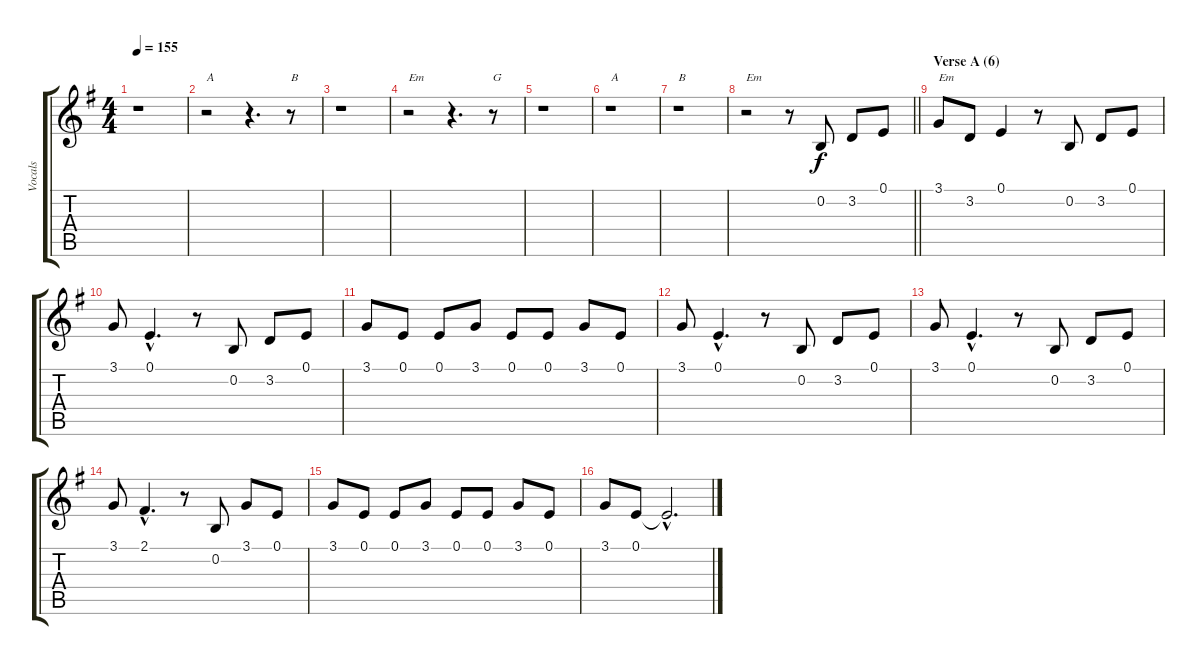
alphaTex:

\track ("Vocals" "Vocals") {instrument sopranosax}
\staff {score tabs}
\tuning (E4 B3 G3 D3 A2 E2) {hide}
\ts (4 4)
\tempo 155
\clef g2
\ks eminor
r.1{dy f} |
r.2{txt "A"} r.4{d} r.8{txt "B"} |
r.1 |
r.2{txt "Em"} r.4{d} r.8{txt "G"} |
r.1 |
r.1{txt "A"} |
r.1{txt "B"} |
\barLineRight lightlight
r.2{txt "Em"} r.8 0.2.8 3.2.8 0.1.8 |
\section ("" "Verse A (6)")
3.1.8{txt "Em"} 3.2.8 0.1.4 r.8 0.2.8 3.2.8 0.1.8 |
3.1.8 0.1{hac}.4{d} r.8 0.2.8 3.2.8 0.1.8 |
3.1.8 0.1.8 0.1.8 3.1.8 0.1.8 0.1.8 3.1.8 0.1.8 |
3.1.8 0.1{hac}.4{d} r.8 0.2.8 3.2.8 0.1.8 |
3.1.8 0.1{hac}.4{d} r.8 0.2.8 3.2.8 0.1.8 |
3.1.8 2.1{hac}.4{d} r.8 0.2.8 3.1.8 0.1.8 |
3.1.8 0.1.8 0.1.8 3.1.8 0.1.8 0.1.8 3.1.8 0.1.8 |
3.1.8 0.1.8 0.1{hac t}.2{d}
